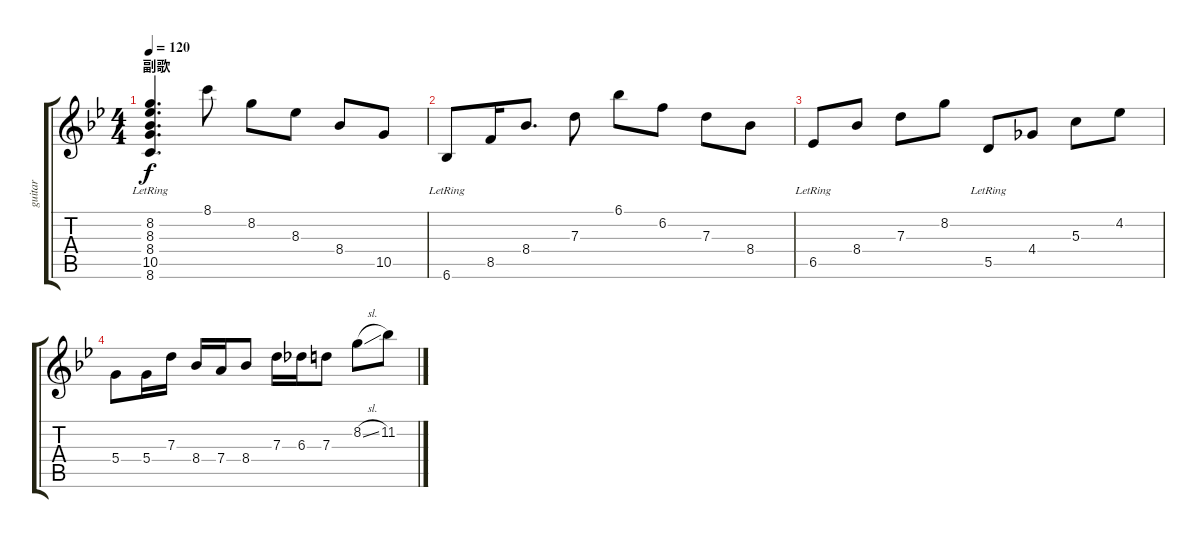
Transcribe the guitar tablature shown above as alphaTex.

\track ("guitar" "guitar") {instrument electricguitarjazz}
\staff {score tabs}
\tuning (E4 B3 G3 D3 A2 E2) {hide}
\ts (4 4)
\section ("" "副歌")
\tempo 120
\clef g2
\ks bb
(8.2 8.3{lr} 8.4{lr} 10.5{lr} 8.6{lr}).4{d dy f} 8.1.8 8.2.8 8.3.8 8.4.8 10.5.8 |
6.6{lr}.8 8.5.16 8.4.8{d} 7.3.8 6.1.8 6.2.8 7.3.8 8.4.8 |
6.5{lr}.8 8.4.8 7.3.8 8.2.8 5.5{lr}.8 4.4.8 5.3.8 4.2.8 |
5.4.8 5.4.16 7.3.16 8.4.16 7.4.16 8.4.8 7.3.16 6.3.16 7.3.8 8.2{sl}.8 11.2.8
